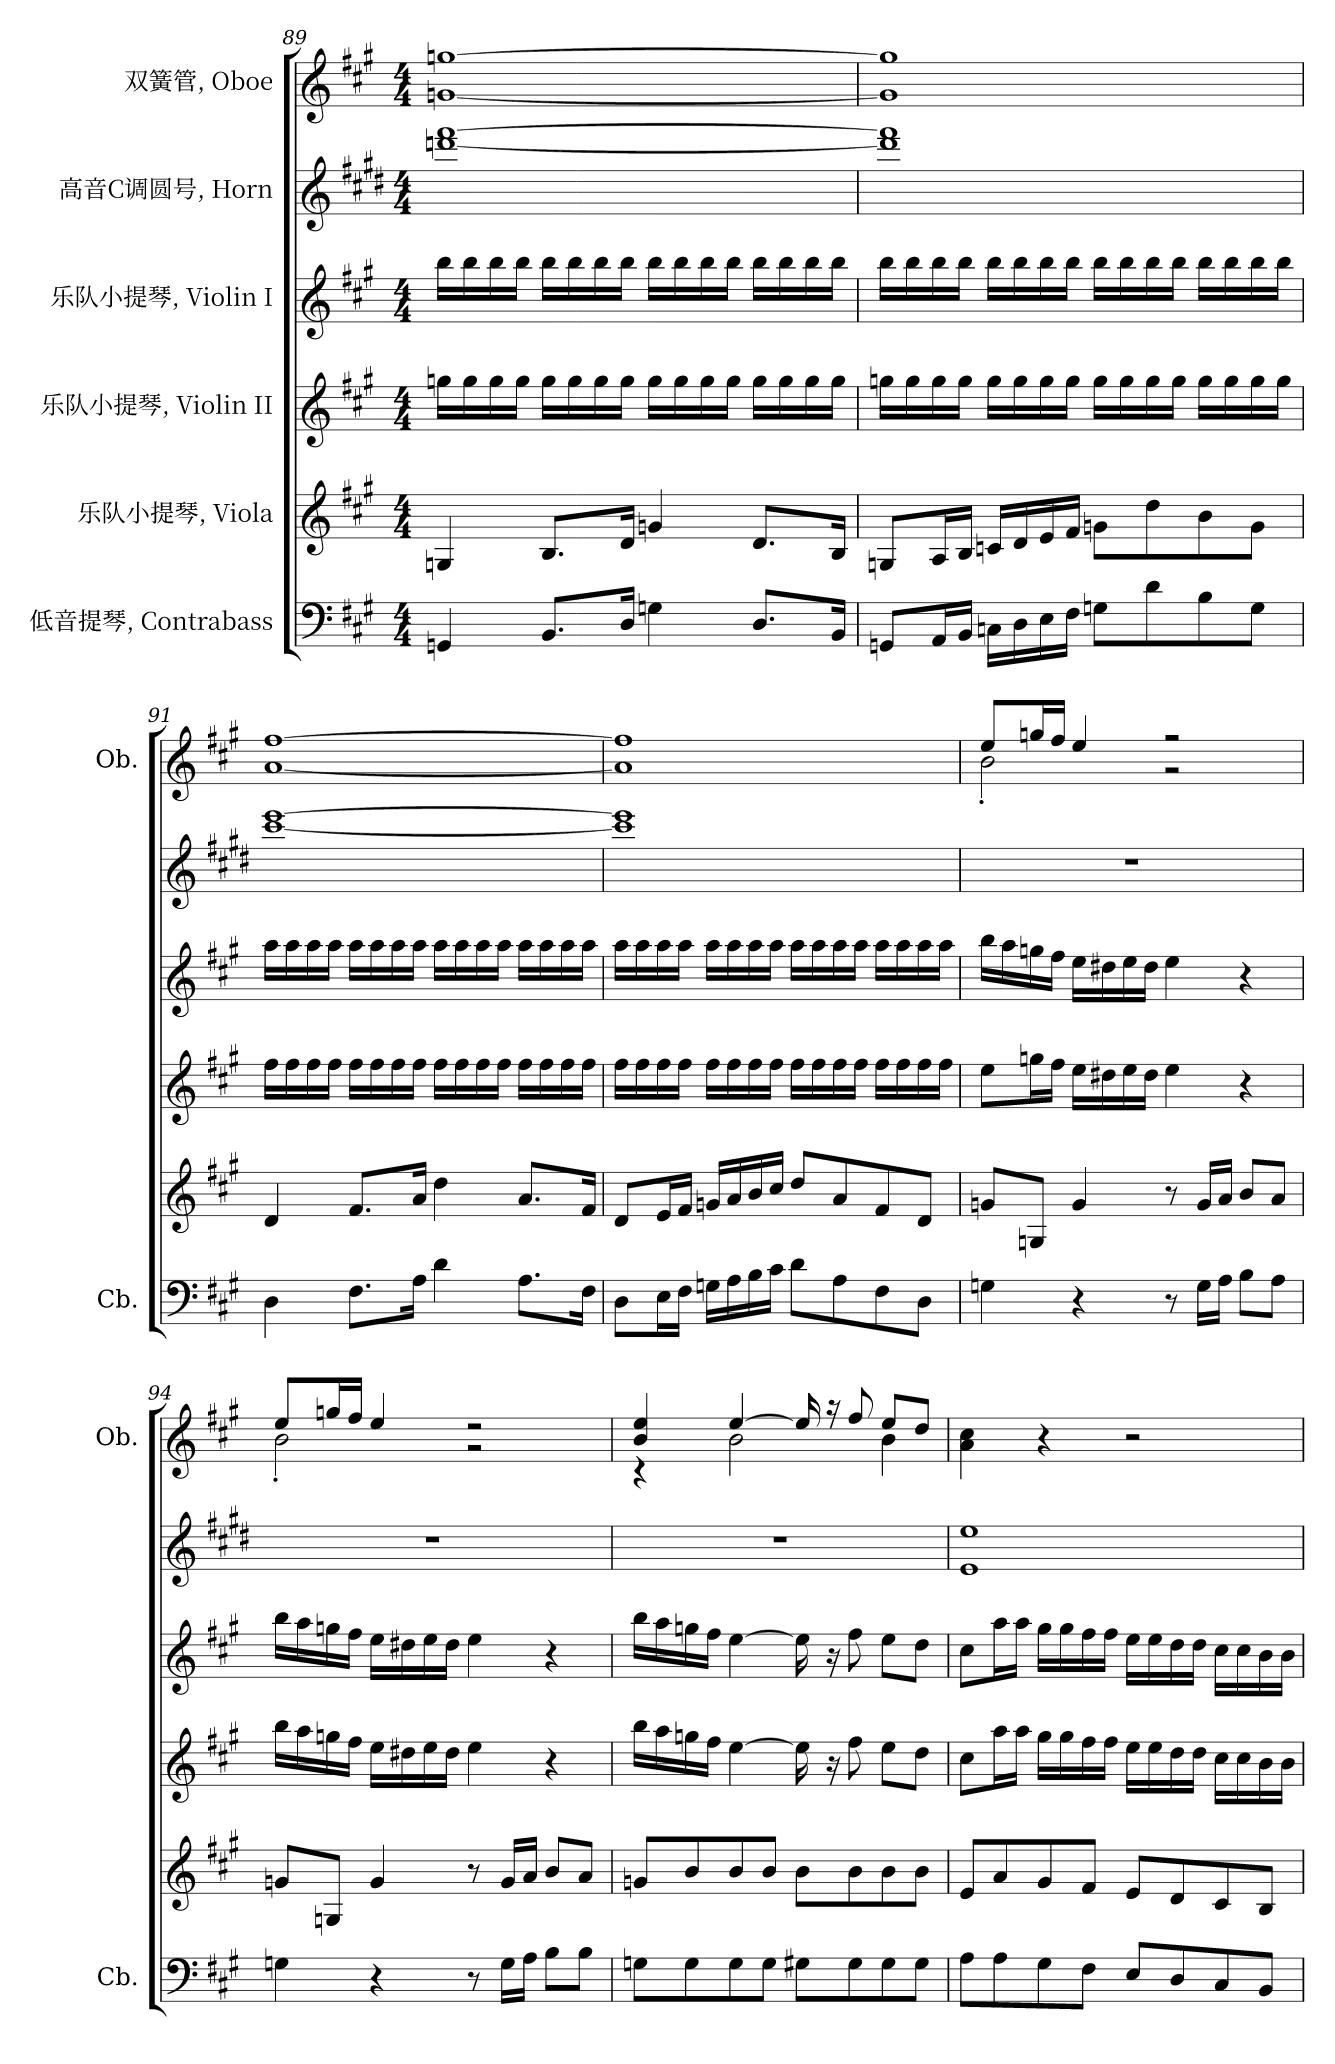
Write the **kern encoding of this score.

**kern	**kern	**kern	**kern	**kern	**kern
*part6	*part5	*part4	*part3	*part2	*part1
*staff6	*staff5	*staff4	*staff3	*staff2	*staff1
*I"低音提琴, Contrabass	*I"乐队小提琴, Viola	*I"乐队小提琴, Violin II	*I"乐队小提琴, Violin I	*I"高音C调圆号, Horn	*I"双簧管, Oboe
*I'Cb.	*	*	*	*	*I'Ob.
!!LO:PB:g=z
*clefF4	*clefG2	*clefG2	*clefG2	*clefG2	*clefG2
*ITrd7c12	*	*	*	*ITrd4c7	*
*k[f#c#g#]	*k[f#c#g#]	*k[f#c#g#]	*k[f#c#g#]	*k[f#c#g#]	*k[f#c#g#]
*M4/4	*M4/4	*M4/4	*M4/4	*M4/4	*M4/4
=89	=89	=89	=89	=89	=89
4GGGn/	4Gn/	16ggn\LL	16bb\LL	[1ggn [1bb	[1gn [1ggn
.	.	16gg\	16bb\	.	.
.	.	16gg\	16bb\	.	.
.	.	16gg\JJ	16bb\JJ	.	.
8.BBB/L	8.B/L	16gg\LL	16bb\LL	.	.
.	.	16gg\	16bb\	.	.
.	.	16gg\	16bb\	.	.
16DD/Jk	16d/Jk	16gg\JJ	16bb\JJ	.	.
4GGn\	4gn/	16gg\LL	16bb\LL	.	.
.	.	16gg\	16bb\	.	.
.	.	16gg\	16bb\	.	.
.	.	16gg\JJ	16bb\JJ	.	.
8.DD/L	8.d/L	16gg\LL	16bb\LL	.	.
.	.	16gg\	16bb\	.	.
.	.	16gg\	16bb\	.	.
16BBB/Jk	16B/Jk	16gg\JJ	16bb\JJ	.	.
!!LO:LB:g=z
=90	=90	=90	=90	=90	=90
8GGGn/L	8Gn/L	16ggn\LL	16bb\LL	1gg] 1bb]	1g] 1gg]
.	.	16gg\	16bb\	.	.
16AAA/L	16A/L	16gg\	16bb\	.	.
16BBB/JJ	16B/JJ	16gg\JJ	16bb\JJ	.	.
16CCn\LL	16cn/LL	16gg\LL	16bb\LL	.	.
16DD\	16d/	16gg\	16bb\	.	.
16EE\	16e/	16gg\	16bb\	.	.
16FF#\JJ	16f#/JJ	16gg\JJ	16bb\JJ	.	.
8GGn\L	8gn\L	16gg\LL	16bb\LL	.	.
.	.	16gg\	16bb\	.	.
8D\	8dd\	16gg\	16bb\	.	.
.	.	16gg\JJ	16bb\JJ	.	.
8BB\	8b\	16gg\LL	16bb\LL	.	.
.	.	16gg\	16bb\	.	.
8GG\J	8g\J	16gg\	16bb\	.	.
.	.	16gg\JJ	16bb\JJ	.	.
!!LO:PB:g=z
=91	=91	=91	=91	=91	=91
4DD\	4d/	16ff#\LL	16aa\LL	[1ff# [1aa	[1a [1ff#
.	.	16ff#\	16aa\	.	.
.	.	16ff#\	16aa\	.	.
.	.	16ff#\JJ	16aa\JJ	.	.
8.FF#\L	8.f#/L	16ff#\LL	16aa\LL	.	.
.	.	16ff#\	16aa\	.	.
.	.	16ff#\	16aa\	.	.
16AA\Jk	16a/Jk	16ff#\JJ	16aa\JJ	.	.
4D\	4dd\	16ff#\LL	16aa\LL	.	.
.	.	16ff#\	16aa\	.	.
.	.	16ff#\	16aa\	.	.
.	.	16ff#\JJ	16aa\JJ	.	.
8.AA\L	8.a/L	16ff#\LL	16aa\LL	.	.
.	.	16ff#\	16aa\	.	.
.	.	16ff#\	16aa\	.	.
16FF#\Jk	16f#/Jk	16ff#\JJ	16aa\JJ	.	.
!!LO:LB:g=z
=92	=92	=92	=92	=92	=92
8DD\L	8d/L	16ff#\LL	16aa\LL	1ff#] 1aa]	1a] 1ff#]
.	.	16ff#\	16aa\	.	.
16EE\L	16e/L	16ff#\	16aa\	.	.
16FF#\JJ	16f#/JJ	16ff#\JJ	16aa\JJ	.	.
16GGn\LL	16gn/LL	16ff#\LL	16aa\LL	.	.
16AA\	16a/	16ff#\	16aa\	.	.
16BB\	16b/	16ff#\	16aa\	.	.
16C#\JJ	16cc#/JJ	16ff#\JJ	16aa\JJ	.	.
8D\L	8dd/L	16ff#\LL	16aa\LL	.	.
.	.	16ff#\	16aa\	.	.
8AA\	8a/	16ff#\	16aa\	.	.
.	.	16ff#\JJ	16aa\JJ	.	.
8FF#\	8f#/	16ff#\LL	16aa\LL	.	.
.	.	16ff#\	16aa\	.	.
8DD\J	8d/J	16ff#\	16aa\	.	.
.	.	16ff#\JJ	16aa\JJ	.	.
=93	=93	=93	=93	=93	=93
*	*	*	*	*	*^
4GGn\	8gn/L	8ee\L	16bb\LL	1r	8ee/L	2b'\
.	.	.	16aa\	.	.	.
.	8Gn/J	16ggn\L	16ggn\	.	16ggn/L	.
.	.	16ff#\JJ	16ff#\JJ	.	16ff#/JJ	.
4r	4g/	16ee\LL	16ee\LL	.	4ee/	.
.	.	16dd#X\	16dd#X\	.	.	.
.	.	16ee\	16ee\	.	.	.
.	.	16dd#\JJ	16dd#\JJ	.	.	.
8r	8r	4ee\	4ee\	.	2r	2r
16GG\LL	16g/LL	.	.	.	.	.
16AA\JJ	16a/JJ	.	.	.	.	.
8BB\L	8b/L	4r	4r	.	.	.
8AA\J	8a/J	.	.	.	.	.
!!LO:PB:g=z	!!
=94	=94	=94	=94	=94	=94	=94
4GGn\	8gn/L	16bb\LL	16bb\LL	1r	8ee/L	2b'\
.	.	16aa\	16aa\	.	.	.
.	8Gn/J	16ggn\	16ggn\	.	16ggn/L	.
.	.	16ff#\JJ	16ff#\JJ	.	16ff#/JJ	.
4r	4g/	16ee\LL	16ee\LL	.	4ee/	.
.	.	16dd#X\	16dd#X\	.	.	.
.	.	16ee\	16ee\	.	.	.
.	.	16dd#\JJ	16dd#\JJ	.	.	.
8r	8r	4ee\	4ee\	.	2r	2r
16GG\LL	16g/LL	.	.	.	.	.
16AA\JJ	16a/JJ	.	.	.	.	.
8BB\L	8b/L	4r	4r	.	.	.
8BB\J	8a/J	.	.	.	.	.
=95	=95	=95	=95	=95	=95	=95
8GGn\L	8gn/L	16bb\LL	16bb\LL	1r	4b/ 4ee/	4r
.	.	16aa\	16aa\	.	.	.
8GG\	8b/	16ggn\	16ggn\	.	.	.
.	.	16ff#\JJ	16ff#\JJ	.	.	.
8GG\	8b/	[4ee\	[4ee\	.	[4ee/	2b\
8GG\J	8b/J	.	.	.	.	.
8GG#X\L	8b\L	16ee\]	16ee\]	.	16ee/]	.
.	.	16r	16r	.	16r	.
8GG#\	8b\	8ff#\	8ff#\	.	8ff#/	.
8GG#\	8b\	8ee\L	8ee\L	.	8ee/L	4b\
8GG#\J	8b\J	8dd\J	8dd\J	.	8dd/J	.
*	*	*	*	*	*v	*v
!!LO:LB:g=z
=96	=96	=96	=96	=96	=96
8AA\L	8e/L	8cc#\L	8cc#\L	1A 1a	4a\ 4cc#\
8AA\	8a/	16aa\L	16aa\L	.	.
.	.	16aa\JJ	16aa\JJ	.	.
8GG#\	8g#/	16gg#\LL	16gg#\LL	.	4r
.	.	16gg#\	16gg#\	.	.
8FF#\J	8f#/J	16ff#\	16ff#\	.	.
.	.	16ff#\JJ	16ff#\JJ	.	.
8EE/L	8e/L	16ee\LL	16ee\LL	.	2r
.	.	16ee\	16ee\	.	.
8DD/	8d/	16dd\	16dd\	.	.
.	.	16dd\JJ	16dd\JJ	.	.
8CC#/	8c#/	16cc#\LL	16cc#\LL	.	.
.	.	16cc#\	16cc#\	.	.
8BBB/J	8B/J	16b\	16b\	.	.
.	.	16b\JJ	16b\JJ	.	.
=	=	=	=	=	=
*-	*-	*-	*-	*-	*-
